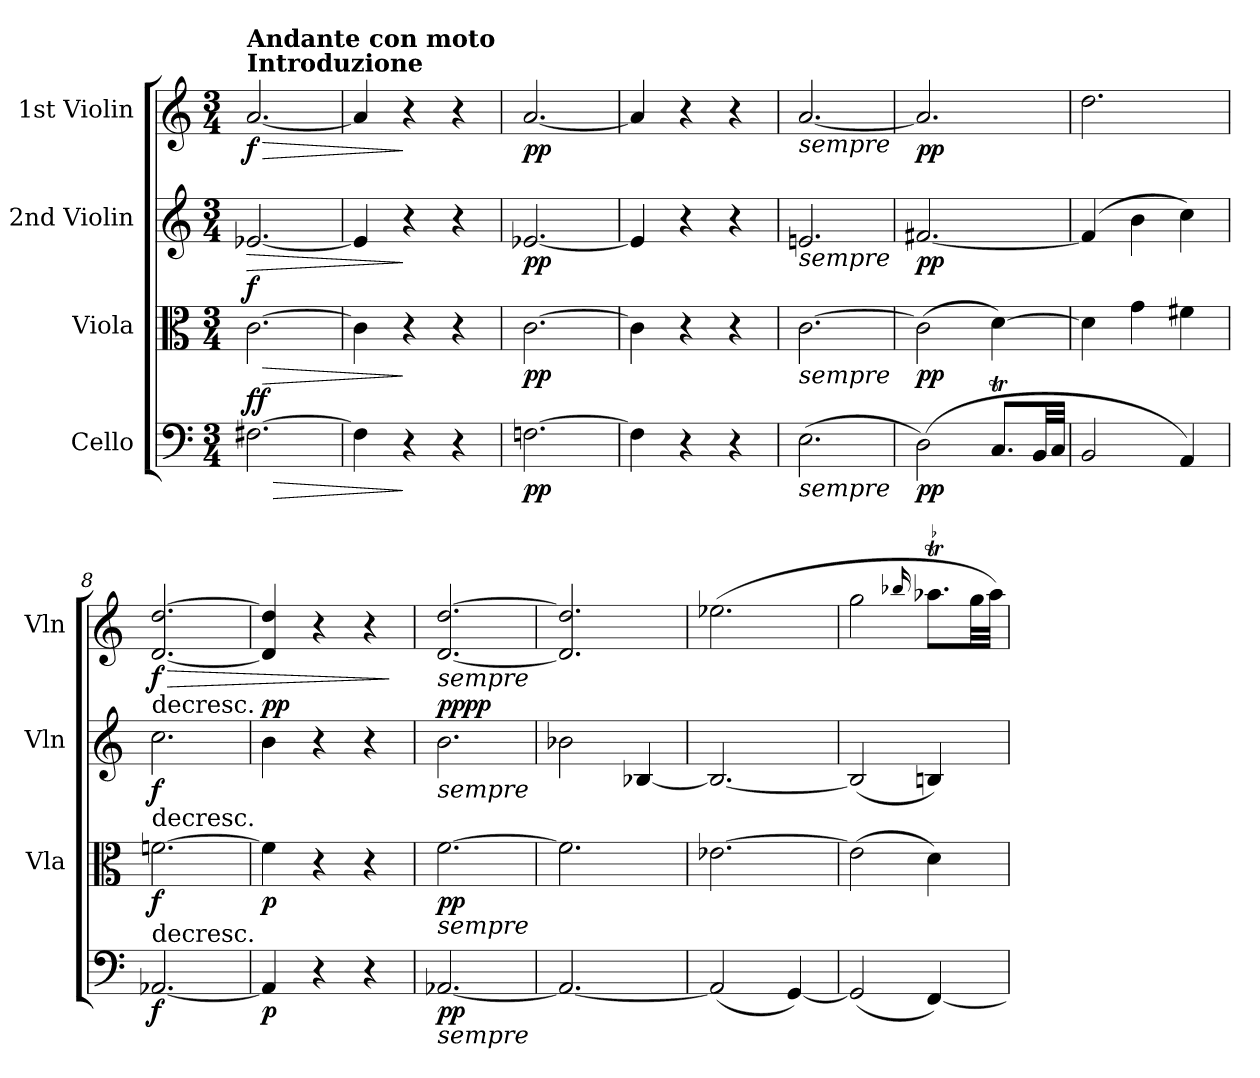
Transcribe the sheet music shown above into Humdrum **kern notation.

**kern	**dynam	**kern	**dynam	**kern	**dynam	**kern	**dynam
*part4	*part4	*part3	*part3	*part2	*part2	*part1	*part1
*staff4	*staff4	*staff3	*staff3	*staff2	*staff2	*staff1	*staff1
*I"Cello	*	*I"Viola	*	*I"2nd Violin	*	*I"1st Violin	*
*	*	*I'Vla	*	*I'Vln	*	*I'Vln	*
*clefF4	*	*clefC3	*	*clefG2	*	*clefG2	*
*k[]	*	*k[]	*	*k[]	*	*k[]	*
*M3/4	*	*M3/4	*	*M3/4	*	*M3/4	*
=1	=1	=1	=1	=1	=1	=1	=1
!	!	!	!	!	!	!LO:TX:a:B:t=Introduzione	!
!	!	!	!	!	!	!LO:TX:a:B:t=Andante con moto	!
!	!LO:HP:b	!	!LO:HP:b	!	!LO:HP:b	!	!LO:HP:b
!	!LO:DY:n=1:a	!	!LO:DY:n=1:a	!	!	!	!
[2.F#X	> ff	[2.c	> f	[2.e-X	>	[2.a	> f
=2	=2	=2	=2	=2	=2	=2	=2
4F#]	.	4c]	.	4e-]	.	4a]	.
4r	]	4r	]	4r	]	4r	]
4r	.	4r	.	4r	.	4r	.
=3	=3	=3	=3	=3	=3	=3	=3
[2.Fn	pp	[2.c	pp	[2.e-X	pp	[2.a	pp
=4	=4	=4	=4	=4	=4	=4	=4
4F]	.	4c]	.	4e-]	.	4a]	.
4r	.	4r	.	4r	.	4r	.
4r	.	4r	.	4r	.	4r	.
=5	=5	=5	=5	=5	=5	=5	=5
!	!	!	!	!	!	!LO:TX:b:i:t=sempre	!
!	!	!	!	!LO:TX:b:i:t=sempre	!	!	!
!	!	!LO:TX:b:i:t=sempre	!	!	!	!	!
!LO:TX:b:i:t=sempre	!	!	!	!	!	!	!
(2.E	.	[2.c	.	2.en	.	[2.a	.
=6	=6	=6	=6	=6	=6	=6	=6
(2D)	pp	(2c]	pp	[2.f#X	pp	2.a]	pp
8.CTL	.	[4d)	.	.	.	.	.
32BBLL	.	.	.	.	.	.	.
32CJJJ	.	.	.	.	.	.	.
=7	=7	=7	=7	=7	=7	=7	=7
2BB	.	4d]	.	(4f#]	.	2.dd	.
.	.	4g	.	4b	.	.	.
4AA)	.	4f#X	.	4cc)	.	.	.
=8	=8	=8	=8	=8	=8	=8	=8
!	!	!	!	!LO:TX:t=decresc.	!	!	!
!	!	!LO:TX:t=decresc.	!	!	!	!	!
!LO:TX:t=decresc.	!	!	!	!	!	!	!
!	!	!	!	!	!	!	!LO:HP:b
[2.AA-X	f	[2.fn	f	2.cc	f	[2.d [2.dd	> f
=9	=9	=9	=9	=9	=9	=9	=9
!	!	!	!	!	!LO:DY:a	!	!
4AA-]	p	4f]	p	4b	pp	4d] 4dd]	.
4r	.	4r	.	4r	.	4r	.
4r	.	4r	.	4r	.	4r	.
.	.	.	.	.	.	.	]
=10	=10	=10	=10	=10	=10	=10	=10
!	!	!	!	!	!	!LO:TX:b:i:t=sempre	!
!	!	!	!	!LO:TX:b:i:t=sempre	!	!	!
!	!	!LO:TX:b:i:t=sempre	!	!	!	!	!
!LO:TX:b:i:t=sempre	!	!	!	!	!	!	!
!	!	!	!	!	!LO:DY:a	!	!
[2.AA-X	pp	[2.f	pp	2.b	pppp	[2.d [2.dd	.
=11	=11	=11	=11	=11	=11	=11	=11
2.AA-_	.	2.f]	.	2b-X	.	2.d] 2.dd]	.
.	.	.	.	[4B-X	.	.	.
=12	=12	=12	=12	=12	=12	=12	=12
(2AA-]	.	[2.e-X	.	2.B-_	.	(2.ee-X	.
[4GG)	.	.	.	.	.	.	.
=13	=13	=13	=13	=13	=13	=13	=13
(2GG]	.	(2e-]	.	(2B-]	.	2gg	.
.	.	.	.	.	.	16qqbb-X/	.
!	!	!	!	!	!	!LO:TR:acc=-	!
[4FF)	.	4d)	.	4Bn)	.	8.aa-XTL	.
.	.	.	.	.	.	32ggLL	.
.	.	.	.	.	.	32aa-JJJ)	.
=	=	=	=	=	=	=	=
*-	*-	*-	*-	*-	*-	*-	*-
